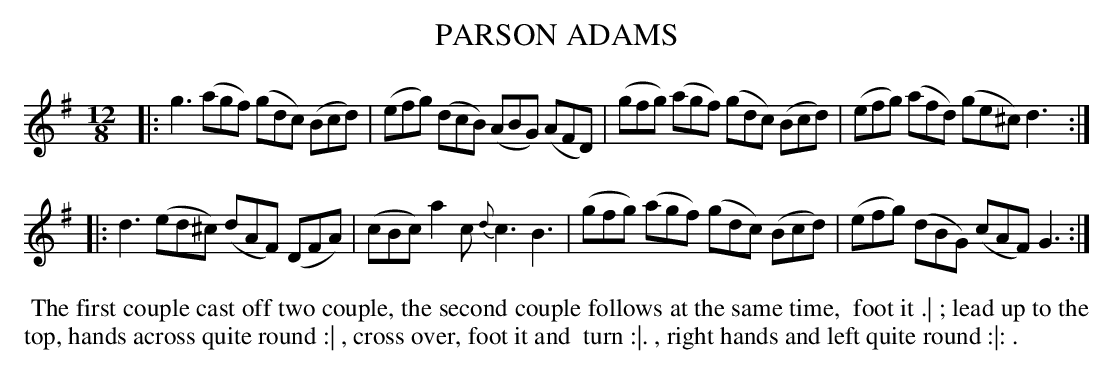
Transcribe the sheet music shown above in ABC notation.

X:1
T: PARSON ADAMS
M: 12/8
L: 1/8
K: G
|:\
g3 (agf) (gdc) (Bcd) | (efg) (dcB) (ABG) (AFD) |\
(gfg) (agf) (gdc) (Bcd) | (efg) (afd) (ge^c) d3 :|
|:\
d3 (ed^c) (dAF) (DFA) | (cBc) a2c {d}c3 B3 |\
(gfg) (agf) (gdc) (Bcd) | (efg) (dBG) (cAF) G3 :|
